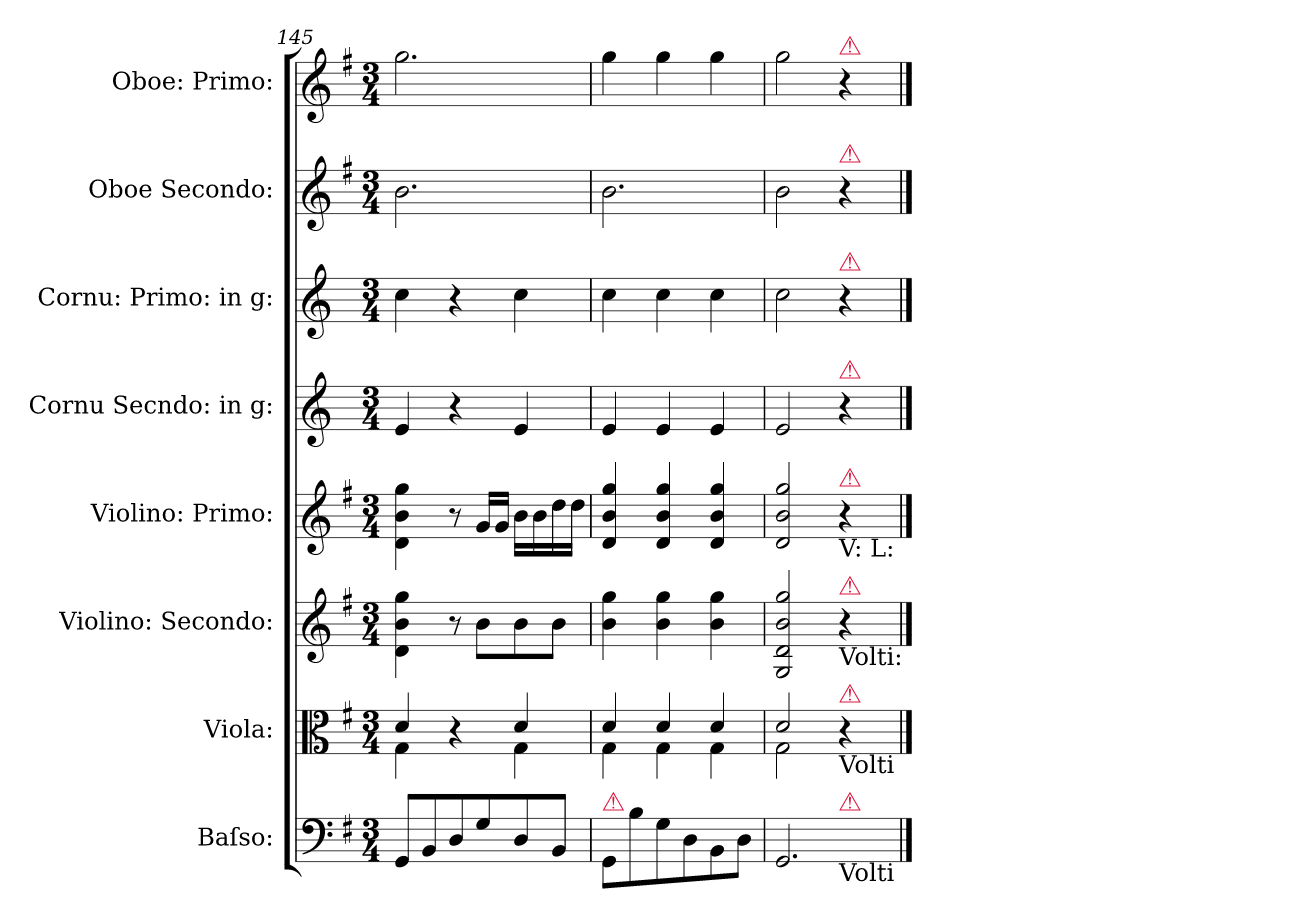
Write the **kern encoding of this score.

**kern	**kern	**kern	**kern	**kern	**kern	**kern	**kern
*part8	*part7	*part6	*part5	*part4	*part3	*part2	*part1
*staff8	*staff7	*staff6	*staff5	*staff4	*staff3	*staff2	*staff1
*I"Baſso:	*I"Viola:	*I"Violino: Secondo:	*I"Violino: Primo:	*I"Cornu Secndo: in g:	*I"Cornu: Primo: in g:	*I"Oboe Secondo:	*I"Oboe: Primo:
*I'B	*I'Va	*	*I'Vn I	*I'C. in G	*I'C. in G	*	*I'Ob. I
*clefF4	*clefC3	*clefG2	*clefG2	*clefG2	*clefG2	*clefG2	*clefG2
*	*	*	*	*ITrd3c5	*ITrd3c5	*	*
*k[f#]	*k[f#]	*k[f#]	*k[f#]	*k[f#]	*k[f#]	*k[f#]	*k[f#]
*M3/4	*M3/4	*M3/4	*M3/4	*M3/4	*M3/4	*M3/4	*M3/4
=145	=145	=145	=145	=145	=145	=145	=145
*	*^	*	*	*	*	*	*
8GG/L	4d/	4G\	4d\ 4b\ 4gg\	4d\ 4b\ 4gg\	4B/	4g\	2.b\	2.gg\
8BB/	.	.	.	.	.	.	.	.
8D/	4r	4ryy	8r	8r	4r	4r	.	.
8G/	.	.	8b\L	16g/LL	.	.	.	.
.	.	.	.	16g/JJ	.	.	.	.
8D/	4d/	4G\	8b\	16b\LL	4B/	4g\	.	.
.	.	.	.	16b\	.	.	.	.
8BB/J	.	.	8b\J	16dd\	.	.	.	.
.	.	.	.	16dd\JJ	.	.	.	.
=146	=146	=146	=146	=146	=146	=146	=146	=146
!LO:TX:a:color=crimson:t=⚠	!	!	!	!	!	!	!	!
8GG/L	4d/	4G\	4b\ 4gg\	4d/ 4b/ 4gg/	4B/	4g\	2.b\	4gg\
8B\	.	.	.	.	.	.	.	.
8G\	4d/	4G\	4b\ 4gg\	4d/ 4b/ 4gg/	4B/	4g\	.	4gg\
8D\	.	.	.	.	.	.	.	.
8BB\	4d/	4G\	4b\ 4gg\	4d/ 4b/ 4gg/	4B/	4g\	.	4gg\
8D\J	.	.	.	.	.	.	.	.
=147	=147	=147	=147	=147	=147	=147	=147	=147
*^	*	*	*	*	*	*	*	*
2.GG/	2ryy	2d/	2G\	2G/ 2d/ 2b/ 2gg/	2d/ 2b/ 2gg/	2B/	2g\	2b\	2gg\
!	!	!	!	!	!	!	!	!	!LO:TX:a:color=crimson:t=⚠
!	!	!	!	!	!	!	!	!LO:TX:a:color=crimson:t=⚠	!
!	!	!	!	!	!	!	!LO:TX:a:color=crimson:t=⚠	!	!
!	!	!	!	!	!	!LO:TX:a:color=crimson:t=⚠	!	!	!
!	!	!	!	!	!LO:TX:b:t=V&colon; L&colon;	!	!	!	!
!	!	!	!	!	!LO:TX:a:color=crimson:t=⚠	!	!	!	!
!	!	!	!	!LO:TX:b:t=Volti&colon;	!	!	!	!	!
!	!	!	!	!LO:TX:a:color=crimson:t=⚠	!	!	!	!	!
!	!	!LO:TX:b:t=Volti	!	!	!	!	!	!	!
!	!	!LO:TX:a:color=crimson:t=⚠	!	!	!	!	!	!	!
!	!LO:TX:b:t=Volti	!	!	!	!	!	!	!	!
!	!LO:TX:a:color=crimson:t=⚠	!	!	!	!	!	!	!	!
.	4ryy	4r	4ryy	4r	4r	4r	4r	4r	4r
*v	*v	*	*	*	*	*	*	*	*
*	*v	*v	*	*	*	*	*	*
==	==	==	==	==	==	==	==
*-	*-	*-	*-	*-	*-	*-	*-
